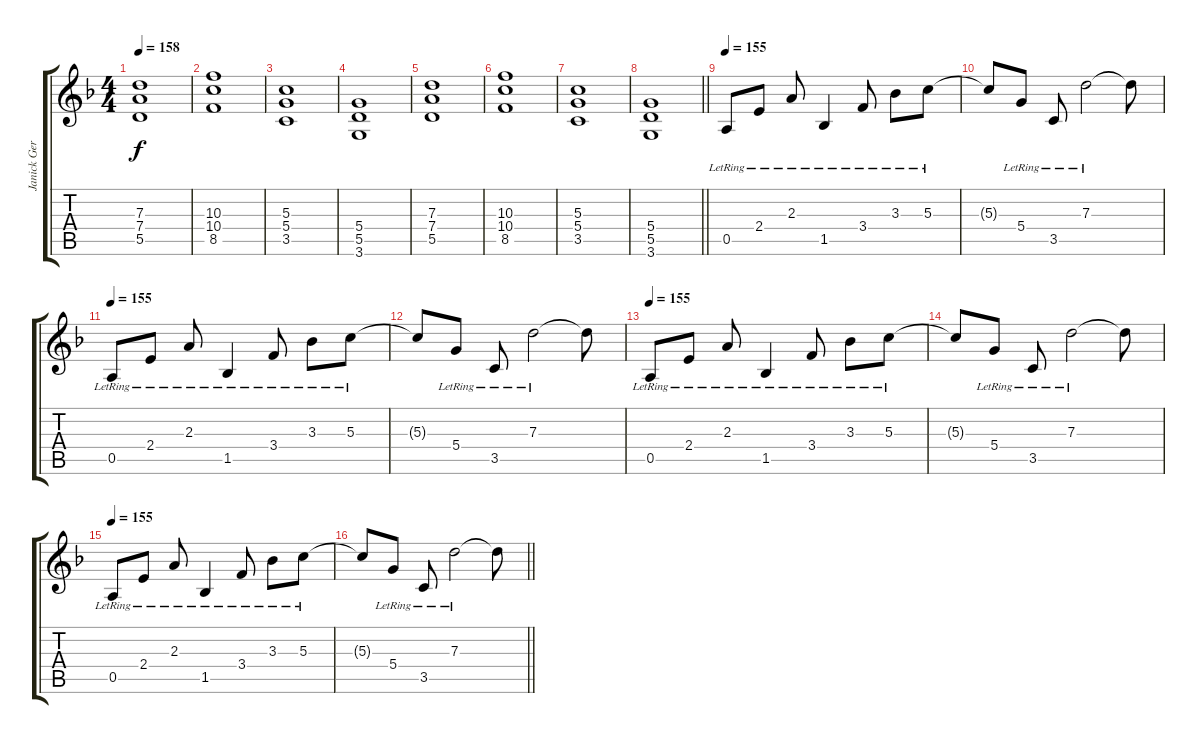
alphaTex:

\track ("Janick Gers" "Janick Ger") {instrument acousticguitarsteel}
\staff {score tabs}
\tuning (E4 B3 G3 D3 A2 E2) {hide}
\ts (4 4)
\tempo 158
\clef g2
\ks f
(7.3 7.4 5.5).1{dy f} |
(10.3 10.4 8.5).1 |
(5.3 5.4 3.5).1 |
(5.4 5.5 3.6).1 |
(7.3 7.4 5.5).1 |
(10.3 10.4 8.5).1 |
(5.3 5.4 3.5).1 |
\barLineRight lightlight
(5.4 5.5 3.6).1 |
\tempo 155
0.5{lr}.8 2.4{lr}.8 2.3{lr}.8 1.5{lr}.4 3.4{lr}.8 3.3{lr}.8 5.3{lr}.8 |
5.3{t}.8 5.4{lr}.8 3.5{lr}.8 7.3{lr}.2 7.3{t}.8 |
\tempo 155
0.5{lr}.8 2.4{lr}.8 2.3{lr}.8 1.5{lr}.4 3.4{lr}.8 3.3{lr}.8 5.3{lr}.8 |
5.3{t}.8 5.4{lr}.8 3.5{lr}.8 7.3{lr}.2 7.3{t}.8 |
\tempo 155
0.5{lr}.8 2.4{lr}.8 2.3{lr}.8 1.5{lr}.4 3.4{lr}.8 3.3{lr}.8 5.3{lr}.8 |
5.3{t}.8 5.4{lr}.8 3.5{lr}.8 7.3{lr}.2 7.3{t}.8 |
\tempo 155
0.5{lr}.8 2.4{lr}.8 2.3{lr}.8 1.5{lr}.4 3.4{lr}.8 3.3{lr}.8 5.3{lr}.8 |
\barLineRight lightlight
5.3{t}.8 5.4{lr}.8 3.5{lr}.8 7.3{lr}.2 7.3{t}.8
